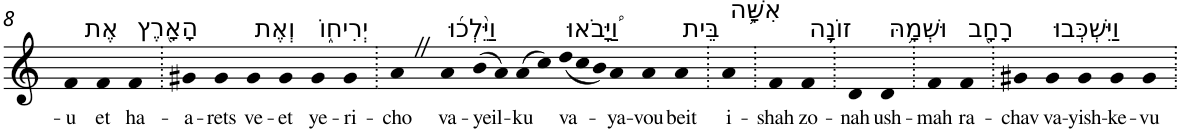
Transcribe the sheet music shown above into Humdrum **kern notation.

**kern	**text
*part1	*part1
*staff1	*staff1
*I"Piano	*
*I'Pno	*
!!LO:PB:g=z
*clefG2	*
*k[]	*
=8	=8
!	!LO:LY:b
4f	-u
!LO:TX:a:t=אֶת	!
!	!LO:LY:b
4f	et
!LO:TX:a:t=הָאָ֖רֶץ	!
!	!LO:LY:b
4f	ha-
=9.	=9.
!	!LO:LY:b
4g#X	-a-
!	!LO:LY:b
4g#	-rets
!LO:TX:a:t=וְאֶת	!
!	!LO:LY:b
4g#	ve-
!	!LO:LY:b
4g#	-et
!LO:TX:a:t=יְרִיח֑וֹ	!
!	!LO:LY:b
4g#	ye-
!	!LO:LY:b
4g#	-ri-
=10.	=10.
!	!LO:LY:b
4aZ	-cho
!LO:TX:a:t=וַיֵּ֨לְכ֜וּ	!
!	!LO:LY:b
4a	va-
!	!LO:LY:b
(>8b	-yeil-
8a)	.
!	!LO:LY:b
(>8a	-ku
8cc)	.
*Xtuplet	*
!LO:TX:a:t=וַ֠יָּבֹאוּ	!
!	!LO:LY:b
(<12dd	va-
12cc	.
12b)	.
!	!LO:LY:b
4a	-ya-
!	!LO:LY:b
4a	-vou
!LO:TX:a:t=בֵּית	!
!	!LO:LY:b
4a	beit
=11.	=11.
!LO:TX:a:t=אִשָּׁ֥ה	!
!	!LO:LY:b
4a	i-
=12.	=12.
!	!LO:LY:b
4f	-shah
!LO:TX:a:t=זוֹנָ֛ה	!
!	!LO:LY:b
4f	zo-
=13.	=13.
!	!LO:LY:b
4d	-nah
!LO:TX:a:t=וּשְׁמָ֥הּ	!
!	!LO:LY:b
4d	ush-
=14.	=14.
!	!LO:LY:b
4f	-mah
!LO:TX:a:t=רָחָ֖ב	!
!	!LO:LY:b
4f	ra-
=15.	=15.
!	!LO:LY:b
4g#X	-chav
!LO:TX:a:t=וַיִּשְׁכְּבוּ	!
!	!LO:LY:b
4g#	va-
!	!LO:LY:b
4g#	-yish-
!	!LO:LY:b
4g#	-ke-
!	!LO:LY:b
4g#	-vu
=.	=.
*-	*-
